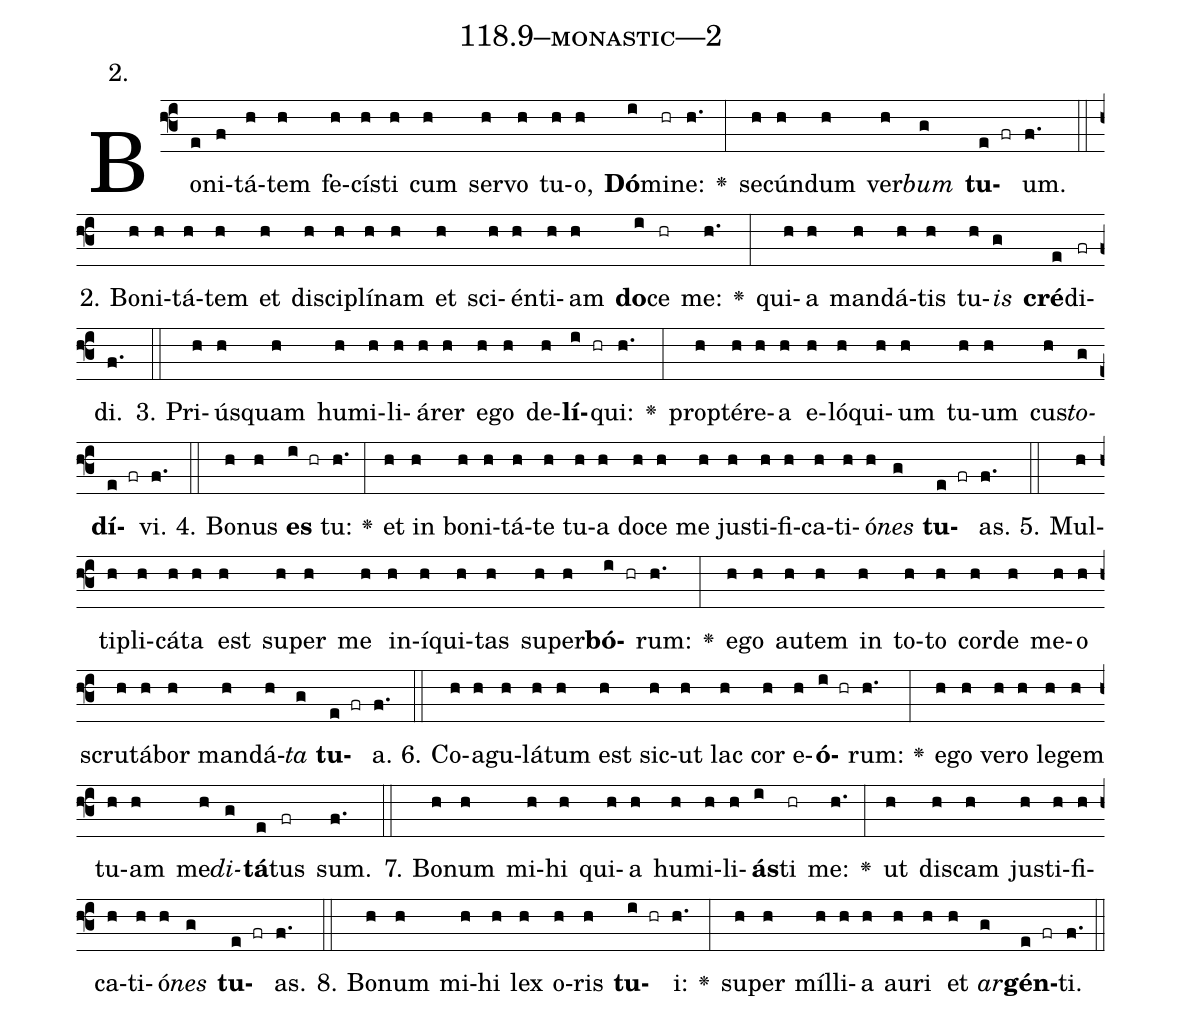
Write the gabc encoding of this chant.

name: 118.9--monastic---2;
annotation: 2.;
%%
(f3)Bo(e)ni(f)tá(h)tem(h) fe(h)cís(h)ti(h) cum(h) ser(h)vo(h) tu(h)o,(h) <b>Dó</b>(i)mi(hr)ne:(h.) <v>\greheightstar</v>(:) se(h)cún(h)dum(h) ver(h)<i>bum</i>(g) <b>tu</b>(e fr)um.(f.) (::)
2. Bo(h)ni(h)tá(h)tem(h) et(h) di(h)sci(h)plí(h)nam(h) et(h) sci(h)én(h)ti(h)am(h) <b>do</b>(i)ce(hr) me:(h.) <v>\greheightstar</v>(:) qui(h)a(h) man(h)dá(h)tis(h) tu(h)<i>is</i>(g) <b>cré</b>(e)di(fr)di.(f.) (::)
3. Pri(h)ús(h)quam(h) hu(h)mi(h)li(h)á(h)rer(h) e(h)go(h) de(h)<b>lí</b>(i hr)qui:(h.) <v>\greheightstar</v>(:) prop(h)tér(h)e(h)a(h) e(h)ló(h)qui(h)um(h) tu(h)um(h) cus(h)<i>to</i>(g)<b>dí</b>(e fr)vi.(f.) (::)
4. Bo(h)nus(h) <b>es</b>(i hr) tu:(h.) <v>\greheightstar</v>(:) et(h) in(h) bo(h)ni(h)tá(h)te(h) tu(h)a(h) do(h)ce(h) me(h) jus(h)ti(h)fi(h)ca(h)ti(h)ó(h)<i>nes</i>(g) <b>tu</b>(e fr)as.(f.) (::)
5. Mul(h)ti(h)pli(h)cá(h)ta(h) est(h) su(h)per(h) me(h) in(h)í(h)qui(h)tas(h) su(h)per(h)<b>bó</b>(i hr)rum:(h.) <v>\greheightstar</v>(:) e(h)go(h) au(h)tem(h) in(h) to(h)to(h) cor(h)de(h) me(h)o(h) scru(h)tá(h)bor(h) man(h)dá(h)<i>ta</i>(g) <b>tu</b>(e fr)a.(f.) (::)
6. Co(h)a(h)gu(h)lá(h)tum(h) est(h) sic(h)ut(h) lac(h) cor(h) e(h)<b>ó</b>(i hr)rum:(h.) <v>\greheightstar</v>(:) e(h)go(h) ve(h)ro(h) le(h)gem(h) tu(h)am(h) me(h)<i>di</i>(g)<b>tá</b>(e)tus(fr) sum.(f.) (::)
7. Bo(h)num(h) mi(h)hi(h) qui(h)a(h) hu(h)mi(h)li(h)<b>ás</b>(i)ti(hr) me:(h.) <v>\greheightstar</v>(:) ut(h) dis(h)cam(h) jus(h)ti(h)fi(h)ca(h)ti(h)ó(h)<i>nes</i>(g) <b>tu</b>(e fr)as.(f.) (::)
8. Bo(h)num(h) mi(h)hi(h) lex(h) o(h)ris(h) <b>tu</b>(i hr)i:(h.) <v>\greheightstar</v>(:) su(h)per(h) míl(h)li(h)a(h) au(h)ri(h) et(h) <i>ar</i>(g)<b>gén</b>(e fr)ti.(f.) (::)
